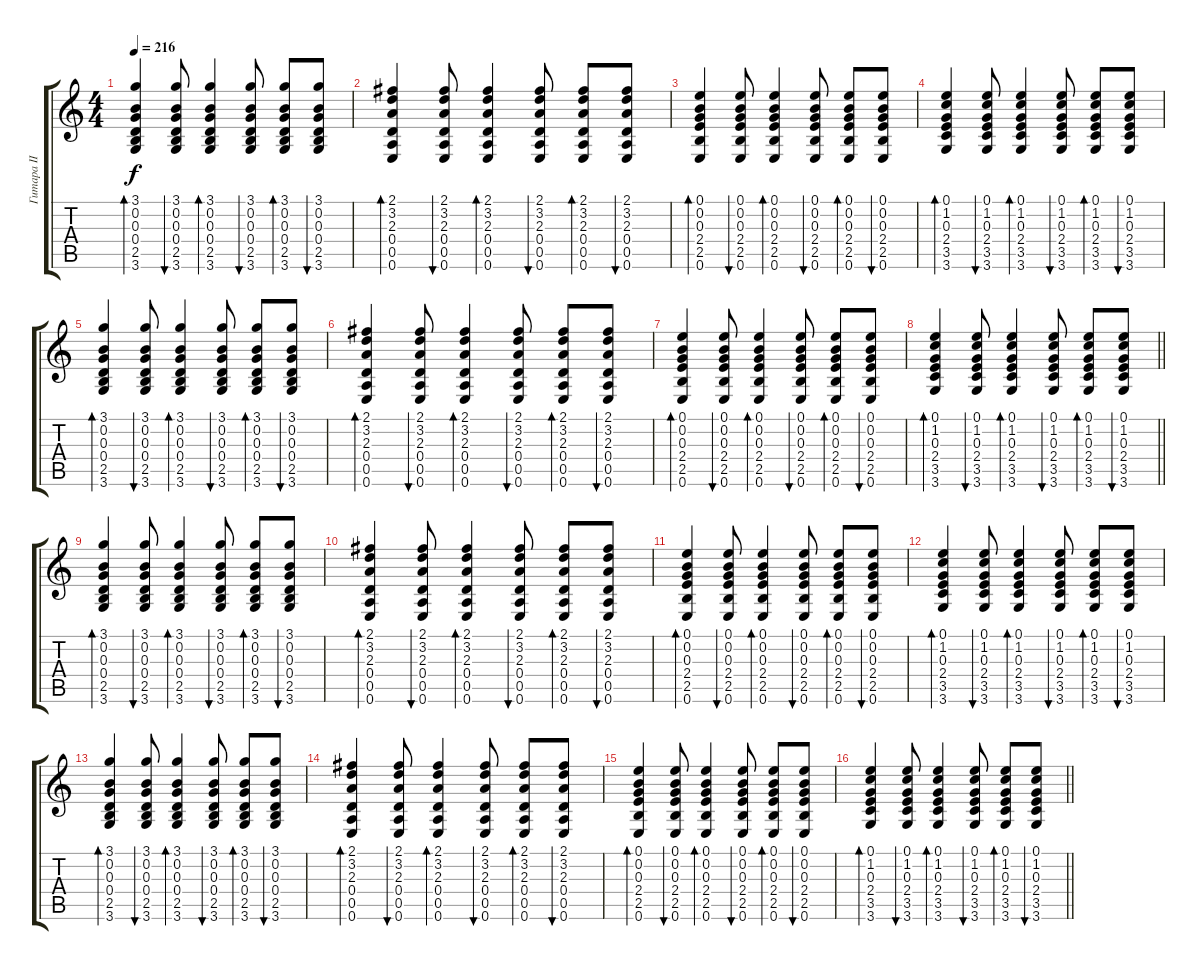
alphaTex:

\track ("Гитара II" "Гитара II") {instrument electricguitarclean}
\staff {score tabs}
\tuning (E4 B3 G3 D3 A2 E2) {hide}
\ts (4 4)
\tempo 216
\clef g2
\ks c
(3.1 0.2 0.3 0.4 2.5 3.6).4{bd 60 dy f} (3.1 0.2 0.3 0.4 2.5 3.6).8{bu 60} (3.1 0.2 0.3 0.4 2.5 3.6).4{bd 60} (3.1 0.2 0.3 0.4 2.5 3.6).8{bu 60} (3.1 0.2 0.3 0.4 2.5 3.6).8{bd 60} (3.1 0.2 0.3 0.4 2.5 3.6).8{bu 60} |
(2.1 3.2 2.3 0.4 0.5 0.6).4{bd 60} (2.1 3.2 2.3 0.4 0.5 0.6).8{bu 60} (2.1 3.2 2.3 0.4 0.5 0.6).4{bd 60} (2.1 3.2 2.3 0.4 0.5 0.6).8{bu 60} (2.1 3.2 2.3 0.4 0.5 0.6).8{bd 60} (2.1 3.2 2.3 0.4 0.5 0.6).8{bu 60} |
(0.1 0.2 0.3 2.4 2.5 0.6).4{bd 60} (0.1 0.2 0.3 2.4 2.5 0.6).8{bu 60} (0.1 0.2 0.3 2.4 2.5 0.6).4{bd 60} (0.1 0.2 0.3 2.4 2.5 0.6).8{bu 60} (0.1 0.2 0.3 2.4 2.5 0.6).8{bd 60} (0.1 0.2 0.3 2.4 2.5 0.6).8{bu 60} |
(0.1 1.2 0.3 2.4 3.5 3.6).4{bd 60} (0.1 1.2 0.3 2.4 3.5 3.6).8{bu 60} (0.1 1.2 0.3 2.4 3.5 3.6).4{bd 60} (0.1 1.2 0.3 2.4 3.5 3.6).8{bu 60} (0.1 1.2 0.3 2.4 3.5 3.6).8{bd 60} (0.1 1.2 0.3 2.4 3.5 3.6).8{bu 60} |
(3.1 0.2 0.3 0.4 2.5 3.6).4{bd 60} (3.1 0.2 0.3 0.4 2.5 3.6).8{bu 60} (3.1 0.2 0.3 0.4 2.5 3.6).4{bd 60} (3.1 0.2 0.3 0.4 2.5 3.6).8{bu 60} (3.1 0.2 0.3 0.4 2.5 3.6).8{bd 60} (3.1 0.2 0.3 0.4 2.5 3.6).8{bu 60} |
(2.1 3.2 2.3 0.4 0.5 0.6).4{bd 60} (2.1 3.2 2.3 0.4 0.5 0.6).8{bu 60} (2.1 3.2 2.3 0.4 0.5 0.6).4{bd 60} (2.1 3.2 2.3 0.4 0.5 0.6).8{bu 60} (2.1 3.2 2.3 0.4 0.5 0.6).8{bd 60} (2.1 3.2 2.3 0.4 0.5 0.6).8{bu 60} |
(0.1 0.2 0.3 2.4 2.5 0.6).4{bd 60} (0.1 0.2 0.3 2.4 2.5 0.6).8{bu 60} (0.1 0.2 0.3 2.4 2.5 0.6).4{bd 60} (0.1 0.2 0.3 2.4 2.5 0.6).8{bu 60} (0.1 0.2 0.3 2.4 2.5 0.6).8{bd 60} (0.1 0.2 0.3 2.4 2.5 0.6).8{bu 60} |
\barLineRight lightlight
(0.1 1.2 0.3 2.4 3.5 3.6).4{bd 60} (0.1 1.2 0.3 2.4 3.5 3.6).8{bu 60} (0.1 1.2 0.3 2.4 3.5 3.6).4{bd 60} (0.1 1.2 0.3 2.4 3.5 3.6).8{bu 60} (0.1 1.2 0.3 2.4 3.5 3.6).8{bd 60} (0.1 1.2 0.3 2.4 3.5 3.6).8{bu 60} |
(3.1 0.2 0.3 0.4 2.5 3.6).4{bd 60} (3.1 0.2 0.3 0.4 2.5 3.6).8{bu 60} (3.1 0.2 0.3 0.4 2.5 3.6).4{bd 60} (3.1 0.2 0.3 0.4 2.5 3.6).8{bu 60} (3.1 0.2 0.3 0.4 2.5 3.6).8{bd 60} (3.1 0.2 0.3 0.4 2.5 3.6).8{bu 60} |
(2.1 3.2 2.3 0.4 0.5 0.6).4{bd 60} (2.1 3.2 2.3 0.4 0.5 0.6).8{bu 60} (2.1 3.2 2.3 0.4 0.5 0.6).4{bd 60} (2.1 3.2 2.3 0.4 0.5 0.6).8{bu 60} (2.1 3.2 2.3 0.4 0.5 0.6).8{bd 60} (2.1 3.2 2.3 0.4 0.5 0.6).8{bu 60} |
(0.1 0.2 0.3 2.4 2.5 0.6).4{bd 60} (0.1 0.2 0.3 2.4 2.5 0.6).8{bu 60} (0.1 0.2 0.3 2.4 2.5 0.6).4{bd 60} (0.1 0.2 0.3 2.4 2.5 0.6).8{bu 60} (0.1 0.2 0.3 2.4 2.5 0.6).8{bd 60} (0.1 0.2 0.3 2.4 2.5 0.6).8{bu 60} |
(0.1 1.2 0.3 2.4 3.5 3.6).4{bd 60} (0.1 1.2 0.3 2.4 3.5 3.6).8{bu 60} (0.1 1.2 0.3 2.4 3.5 3.6).4{bd 60} (0.1 1.2 0.3 2.4 3.5 3.6).8{bu 60} (0.1 1.2 0.3 2.4 3.5 3.6).8{bd 60} (0.1 1.2 0.3 2.4 3.5 3.6).8{bu 60} |
(3.1 0.2 0.3 0.4 2.5 3.6).4{bd 60} (3.1 0.2 0.3 0.4 2.5 3.6).8{bu 60} (3.1 0.2 0.3 0.4 2.5 3.6).4{bd 60} (3.1 0.2 0.3 0.4 2.5 3.6).8{bu 60} (3.1 0.2 0.3 0.4 2.5 3.6).8{bd 60} (3.1 0.2 0.3 0.4 2.5 3.6).8{bu 60} |
(2.1 3.2 2.3 0.4 0.5 0.6).4{bd 60} (2.1 3.2 2.3 0.4 0.5 0.6).8{bu 60} (2.1 3.2 2.3 0.4 0.5 0.6).4{bd 60} (2.1 3.2 2.3 0.4 0.5 0.6).8{bu 60} (2.1 3.2 2.3 0.4 0.5 0.6).8{bd 60} (2.1 3.2 2.3 0.4 0.5 0.6).8{bu 60} |
(0.1 0.2 0.3 2.4 2.5 0.6).4{bd 60} (0.1 0.2 0.3 2.4 2.5 0.6).8{bu 60} (0.1 0.2 0.3 2.4 2.5 0.6).4{bd 60} (0.1 0.2 0.3 2.4 2.5 0.6).8{bu 60} (0.1 0.2 0.3 2.4 2.5 0.6).8{bd 60} (0.1 0.2 0.3 2.4 2.5 0.6).8{bu 60} |
\barLineRight lightlight
(0.1 1.2 0.3 2.4 3.5 3.6).4{bd 60} (0.1 1.2 0.3 2.4 3.5 3.6).8{bu 60} (0.1 1.2 0.3 2.4 3.5 3.6).4{bd 60} (0.1 1.2 0.3 2.4 3.5 3.6).8{bu 60} (0.1 1.2 0.3 2.4 3.5 3.6).8{bd 60} (0.1 1.2 0.3 2.4 3.5 3.6).8{bu 60}
